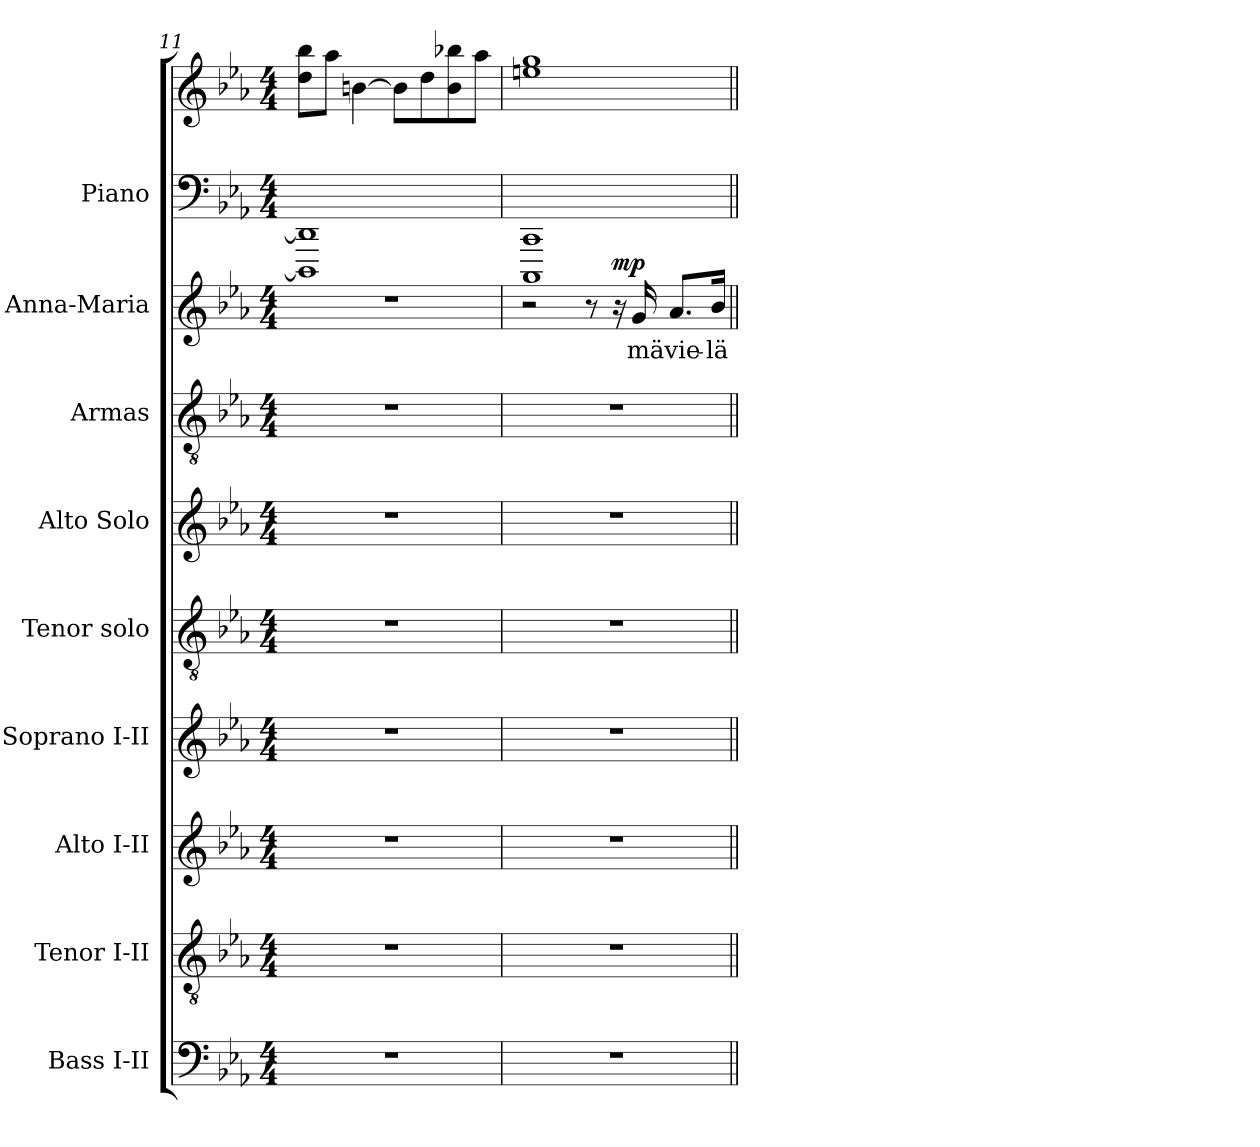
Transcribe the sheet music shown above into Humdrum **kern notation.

**kern	**kern	**kern	**kern	**kern	**kern	**kern	**kern	**text	**dynam	**kern	**kern
*part9	*part8	*part7	*part6	*part5	*part4	*part3	*part2	*part2	*part2	*part1	*part1
*staff10	*staff9	*staff8	*staff7	*staff6	*staff5	*staff4	*staff3	*staff3	*staff3	*staff2	*staff1
*I"Bass I-II	*I"Tenor I-II	*I"Alto I-II	*I"Soprano I-II	*I"Tenor solo	*I"Alto Solo	*I"Armas	*I"Anna-Maria	*	*	*I"Piano	*
*I'B.	*I'T.	*I'A.	*I'S.	*I'T. Solo	*I'A. Solo	*I'Armas	*I'A-M	*	*	*I'Pno.	*
*clefF4	*clefGv2	*clefG2	*clefG2	*clefGv2	*clefG2	*clefGv2	*clefG2	*	*	*clefF4	*clefG2
*	*ITrd7c12	*	*	*ITrd7c12	*	*ITrd7c12	*	*	*	*	*
*k[b-e-a-]	*k[b-e-a-]	*k[b-e-a-]	*k[b-e-a-]	*k[b-e-a-]	*k[b-e-a-]	*k[b-e-a-]	*k[b-e-a-]	*	*	*k[b-e-a-]	*k[b-e-a-]
*E-:	*E-:	*E-:	*E-:	*E-:	*E-:	*E-:	*E-:	*	*	*E-:	*E-:
*M4/4	*M4/4	*M4/4	*M4/4	*M4/4	*M4/4	*M4/4	*M4/4	*	*	*M4/4	*M4/4
=11	=11	=11	=11	=11	=11	=11	=11	=11	=11	=11	=11
1r	1r	1r	1r	1r	1r	1r	1r	.	.	1DDDi] 1DDi]	8ddi\ 8bb-iL
.	.	.	.	.	.	.	.	.	.	.	8aa-i\J
.	.	.	.	.	.	.	.	.	.	.	[>4bni\
.	.	.	.	.	.	.	.	.	.	.	8bi\L]
.	.	.	.	.	.	.	.	.	.	.	8ddi\
.	.	.	.	.	.	.	.	.	.	.	8bi\ 8bb-Xi
.	.	.	.	.	.	.	.	.	.	.	8aa-i\J
!!LO:PB:g=z
=12	=12	=12	=12	=12	=12	=12	=12	=12	=12	=12	=12
1r	1r	1r	1r	1r	1r	1r	2r	.	.	1CCCi 1CCi	1eeni 1ggi
.	.	.	.	.	.	.	8r	.	.	.	.
.	.	.	.	.	.	.	16r	.	mp	.	.
!	!	!	!	!	!	!	!	!LO:LY:b:color=#000000	!	!	!
.	.	.	.	.	.	.	16gi/	mä	.	.	.
!	!	!	!	!	!	!	!	!LO:LY:b:color=#000000	!	!	!
.	.	.	.	.	.	.	8.a-i/L	vie-	.	.	.
!	!	!	!	!	!	!	!	!LO:LY:b:color=#000000	!	!	!
.	.	.	.	.	.	.	16b-i/Jk	-lä	.	.	.
=||	=||	=||	=||	=||	=||	=||	=||	=||	=||	=||	=||
*-	*-	*-	*-	*-	*-	*-	*-	*-	*-	*-	*-
